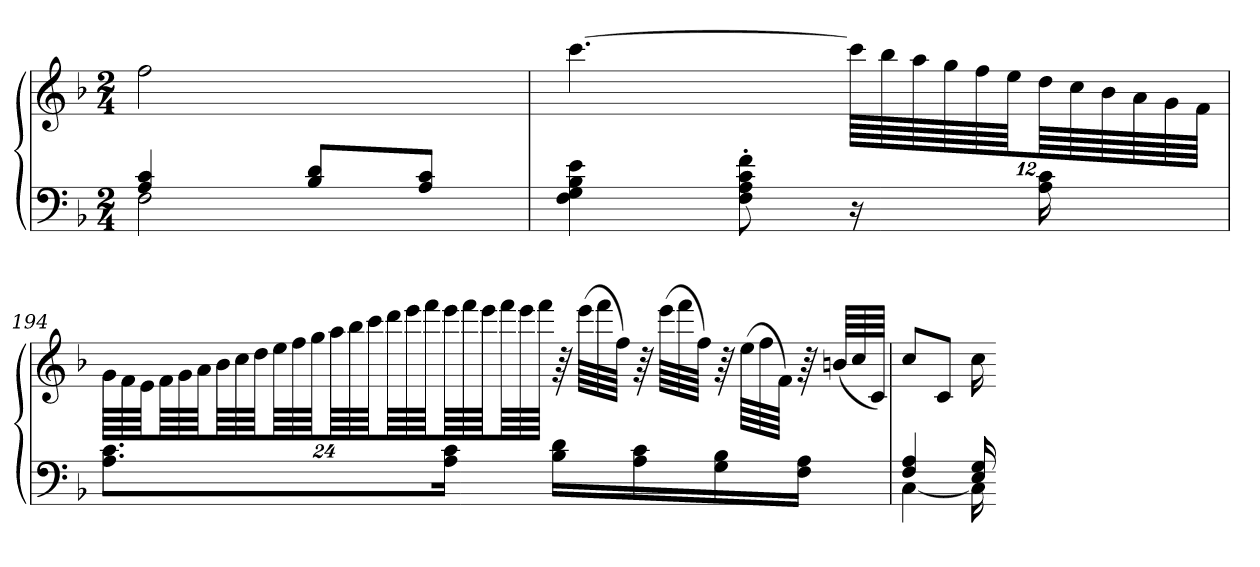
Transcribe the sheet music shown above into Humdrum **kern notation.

**kern	**kern
*part1	*part1
*staff2	*staff1
*clefF4	*clefG2
*k[b-]	*k[b-]
*F:	*F:
*M2/4	*M2/4
=	=
*^	*
4A 4c	2F	2ff
8B- 8dL	.	.
8A 8cJ	.	.
*v	*v	*
=193	=193
4F 4G 4B- 4e	[4.ccc
8F' 8A' 8c' 8f'	.
16r	96cccLLLL]
.	96bb-
.	96aa
.	96gg
.	96ff
.	96eeJJJ
16A 16c	96ddLLL
.	96cc
.	96b-
.	96a
.	96g
.	96fJJJJ
=194	=194
8.A 8.cL	96gLLLL
.	96f
.	96eJJJ
.	96fLLL
.	96g
.	96aJJJ
.	96b-LLL
.	96cc
.	96ddJJJ
.	96eeLLL
.	96ff
.	96ggJJJ
.	96aaLLL
.	96bb-
.	96cccJJJ
.	96dddLLL
.	96eee
.	96fffJJJ
16A 16cJk	96eeeLLL
.	96fff
.	96eeeJJJ
.	96fffLLL
.	96eee
.	96fffJJJJ
16B- 16dLL	64r
.	(64eeeLLLL
.	64fff
.	64ffJJJJ)
16A 16c	64r
.	(64eeeLLLL
.	64fff
.	64ffJJJJ)
16G 16B-	64r
.	(64eeLLLL
.	64ff
.	64fJJJJ)
16F 16AJJ	64r
.	(64bnLLLL
.	64cc
.	64cJJJJ)
=195	=195
*^	*
4F 4A	[4C	8ccL
.	.	8cJ
16E 16G	16C]	16cc
*v	*v	*
=-	=-
*-	*-
